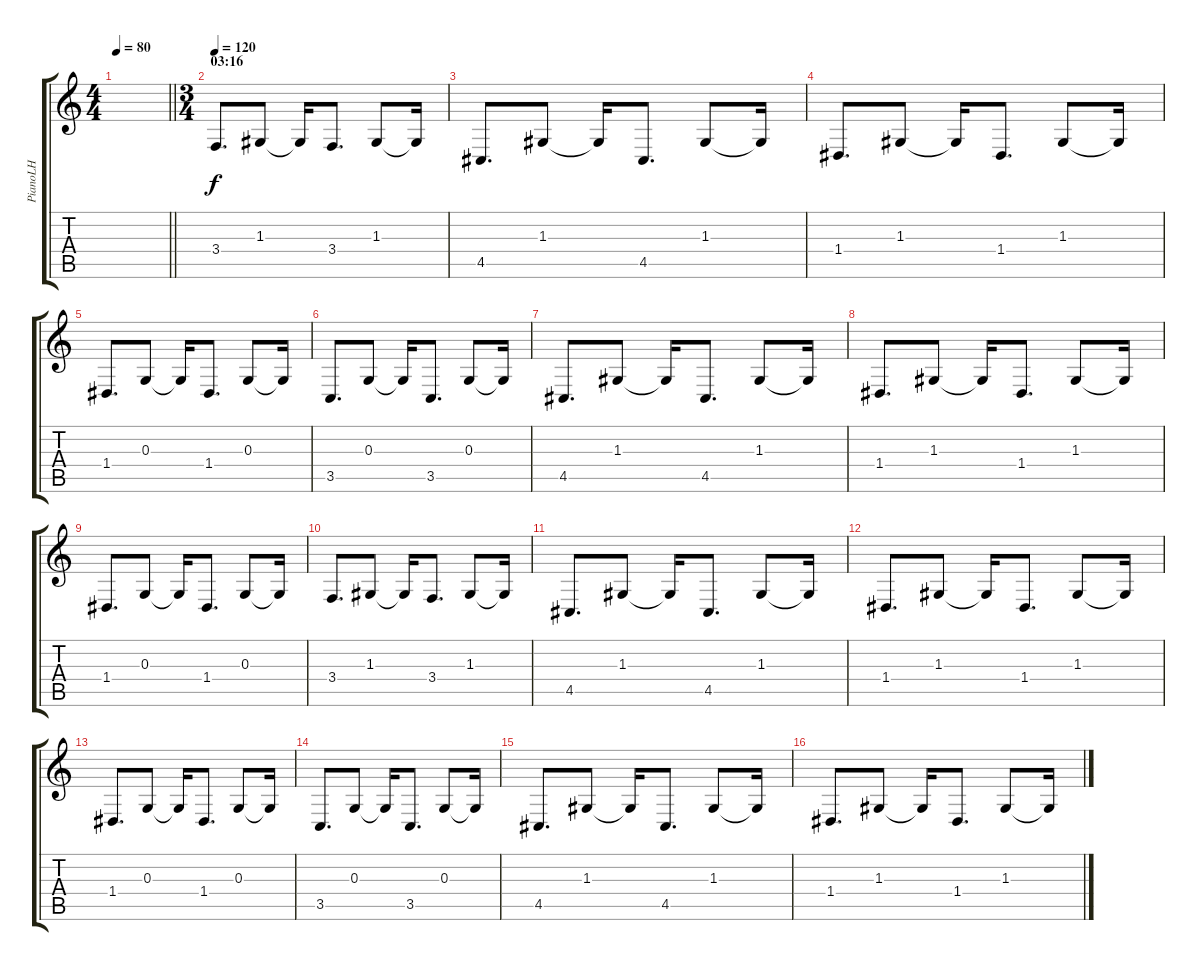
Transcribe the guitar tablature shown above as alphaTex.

\track ("PianoLH" "PianoLH") {instrument electricgrandpiano}
\staff {score tabs}
\tuning (E4 B3 G3 D3 A2 Eb2) {hide}
\ts (4 4)
\tempo 80
\clef g2
\barLineRight lightlight
\ks c
|
\ts (3 4)
\section ("" "03:16")
\tempo 120
3.4.8{d} 1.3.8 1.3{t}.16 3.4.8{d} 1.3.8 1.3{t}.16 |
4.5.8{d} 1.3.8 1.3{t}.16 4.5.8{d} 1.3.8 1.3{t}.16 |
1.4.8{d} 1.3.8 1.3{t}.16 1.4.8{d} 1.3.8 1.3{t}.16 |
1.4.8{d} 0.3.8 0.3{t}.16 1.4.8{d} 0.3.8 0.3{t}.16 |
3.5.8{d} 0.3.8 0.3{t}.16 3.5.8{d} 0.3.8 0.3{t}.16 |
4.5.8{d} 1.3.8 1.3{t}.16 4.5.8{d} 1.3.8 1.3{t}.16 |
1.4.8{d} 1.3.8 1.3{t}.16 1.4.8{d} 1.3.8 1.3{t}.16 |
1.4.8{d} 0.3.8 0.3{t}.16 1.4.8{d} 0.3.8 0.3{t}.16 |
3.4.8{d} 1.3.8 1.3{t}.16 3.4.8{d} 1.3.8 1.3{t}.16 |
4.5.8{d} 1.3.8 1.3{t}.16 4.5.8{d} 1.3.8 1.3{t}.16 |
1.4.8{d} 1.3.8 1.3{t}.16 1.4.8{d} 1.3.8 1.3{t}.16 |
1.4.8{d} 0.3.8 0.3{t}.16 1.4.8{d} 0.3.8 0.3{t}.16 |
3.5.8{d} 0.3.8 0.3{t}.16 3.5.8{d} 0.3.8 0.3{t}.16 |
4.5.8{d} 1.3.8 1.3{t}.16 4.5.8{d} 1.3.8 1.3{t}.16 |
1.4.8{d} 1.3.8 1.3{t}.16 1.4.8{d} 1.3.8 1.3{t}.16
